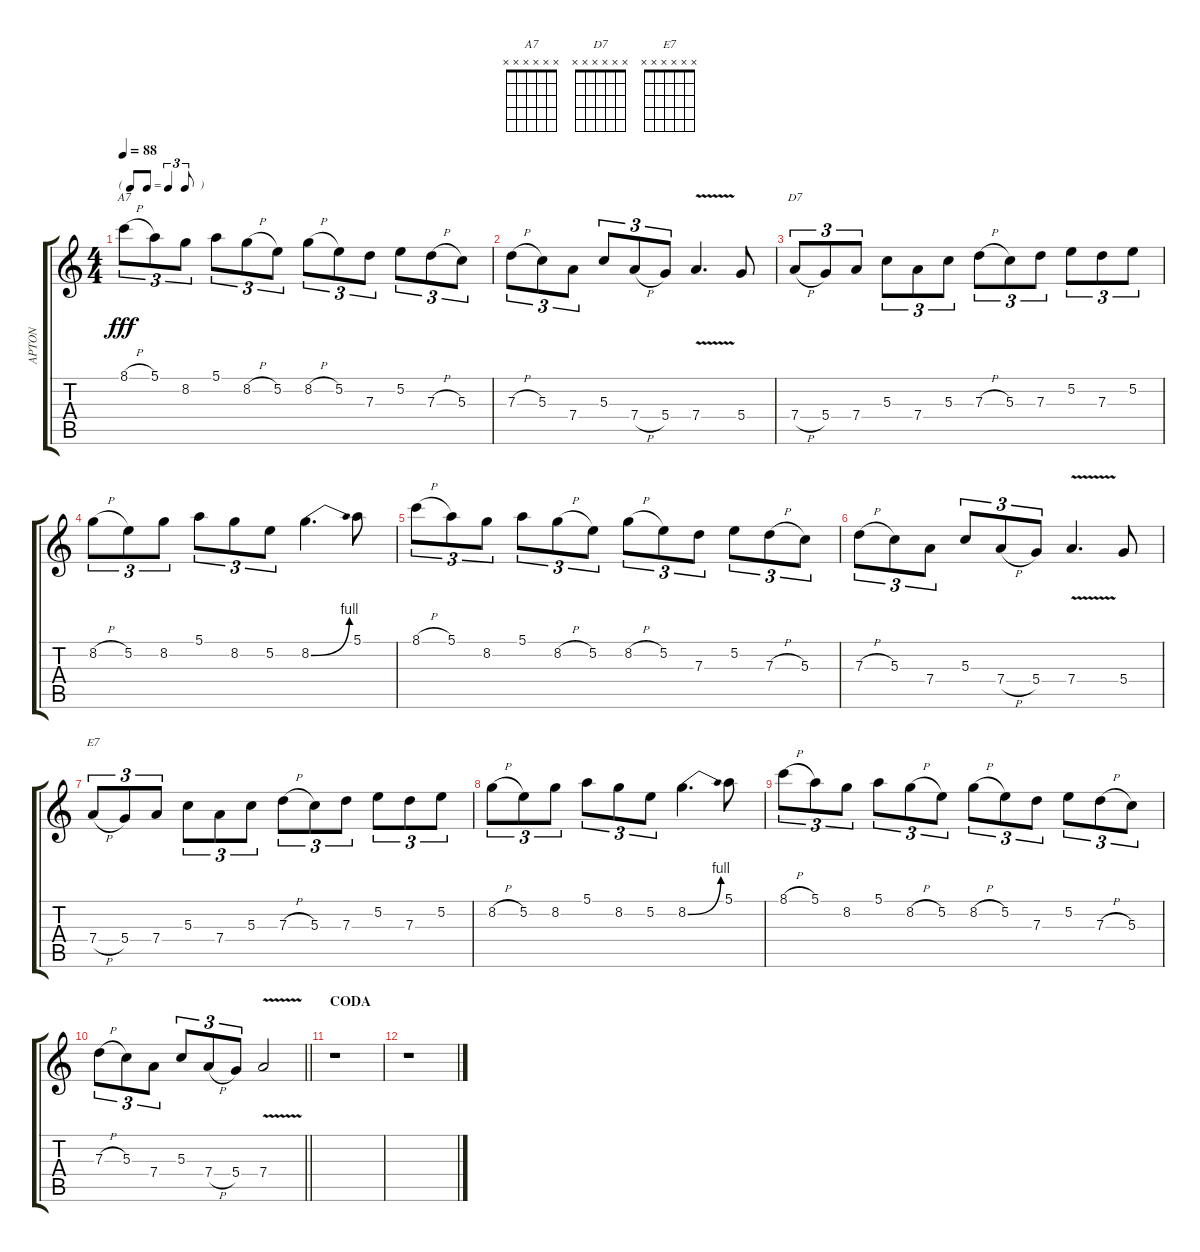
\track ("APTON" "APTON") {instrument overdrivenguitar}
\staff {score tabs}
\tuning (E4 B3 G3 D3 A2 E2) {hide}
\chord ("A7" x x x x x x)
\chord ("D7" x x x x x x)
\chord ("E7" x x x x x x)
\ts (4 4)
\tf triplet8th
\tempo 88
\clef g2
\ks c
8.1{h}.8{tu (3 2) ch "A7" dy fff} 5.1.8{tu (3 2)} 8.2.8{tu (3 2)} 5.1.8{tu (3 2)} 8.2{h}.8{tu (3 2)} 5.2.8{tu (3 2)} 8.2{h}.8{tu (3 2)} 5.2.8{tu (3 2)} 7.3.8{tu (3 2)} 5.2.8{tu (3 2)} 7.3{h}.8{tu (3 2)} 5.3.8{tu (3 2)} |
7.3{h}.8{tu (3 2)} 5.3.8{tu (3 2)} 7.4.8{tu (3 2)} 5.3.8{tu (3 2)} 7.4{h}.8{tu (3 2)} 5.4.8{tu (3 2)} 7.4{v}.4{d} 5.4.8 |
7.4{h}.8{tu (3 2) ch "D7"} 5.4.8{tu (3 2)} 7.4.8{tu (3 2)} 5.3.8{tu (3 2)} 7.4.8{tu (3 2)} 5.3.8{tu (3 2)} 7.3{h}.8{tu (3 2)} 5.3.8{tu (3 2)} 7.3.8{tu (3 2)} 5.2.8{tu (3 2)} 7.3.8{tu (3 2)} 5.2.8{tu (3 2)} |
8.2{h}.8{tu (3 2)} 5.2.8{tu (3 2)} 8.2.8{tu (3 2)} 5.1.8{tu (3 2)} 8.2.8{tu (3 2)} 5.2.8{tu (3 2)} 8.2{be (bend 0 0 60 4)}.4{d} 5.1.8 |
8.1{h}.8{tu (3 2)} 5.1.8{tu (3 2)} 8.2.8{tu (3 2)} 5.1.8{tu (3 2)} 8.2{h}.8{tu (3 2)} 5.2.8{tu (3 2)} 8.2{h}.8{tu (3 2)} 5.2.8{tu (3 2)} 7.3.8{tu (3 2)} 5.2.8{tu (3 2)} 7.3{h}.8{tu (3 2)} 5.3.8{tu (3 2)} |
7.3{h}.8{tu (3 2)} 5.3.8{tu (3 2)} 7.4.8{tu (3 2)} 5.3.8{tu (3 2)} 7.4{h}.8{tu (3 2)} 5.4.8{tu (3 2)} 7.4{v}.4{d} 5.4.8 |
7.4{h}.8{tu (3 2) ch "E7"} 5.4.8{tu (3 2)} 7.4.8{tu (3 2)} 5.3.8{tu (3 2)} 7.4.8{tu (3 2)} 5.3.8{tu (3 2)} 7.3{h}.8{tu (3 2)} 5.3.8{tu (3 2)} 7.3.8{tu (3 2)} 5.2.8{tu (3 2)} 7.3.8{tu (3 2)} 5.2.8{tu (3 2)} |
8.2{h}.8{tu (3 2)} 5.2.8{tu (3 2)} 8.2.8{tu (3 2)} 5.1.8{tu (3 2)} 8.2.8{tu (3 2)} 5.2.8{tu (3 2)} 8.2{be (bend 0 0 60 4)}.4{d} 5.1.8 |
8.1{h}.8{tu (3 2)} 5.1.8{tu (3 2)} 8.2.8{tu (3 2)} 5.1.8{tu (3 2)} 8.2{h}.8{tu (3 2)} 5.2.8{tu (3 2)} 8.2{h}.8{tu (3 2)} 5.2.8{tu (3 2)} 7.3.8{tu (3 2)} 5.2.8{tu (3 2)} 7.3{h}.8{tu (3 2)} 5.3.8{tu (3 2)} |
\barLineRight lightlight
7.3{h}.8{tu (3 2)} 5.3.8{tu (3 2)} 7.4.8{tu (3 2)} 5.3.8{tu (3 2)} 7.4{h}.8{tu (3 2)} 5.4.8{tu (3 2)} 7.4{v}.2 |
\section ("" "CODA")
r.1 |
r.1
